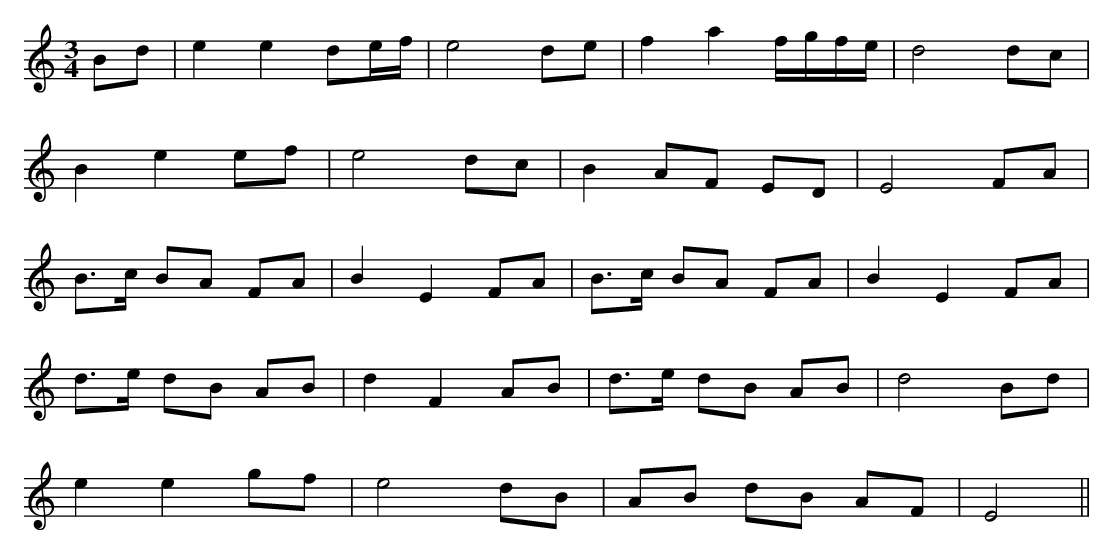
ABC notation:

X:1
M:3/4
K:Ddor
Bd|e2 e2 de/f/|e4 de|f2 a2 f/g/f/e/|d4 dc|
B2 e2 ef|e4 dc|B2 AF ED|E4 FA|
B>c BA FA|B2 E2 FA|B>c BA FA|B2 E2 FA|
d>e dB AB|d2 F2 AB|d>e dB AB|d4 Bd|
e2 e2 gf|e4 dB|AB dB AF|E4||
